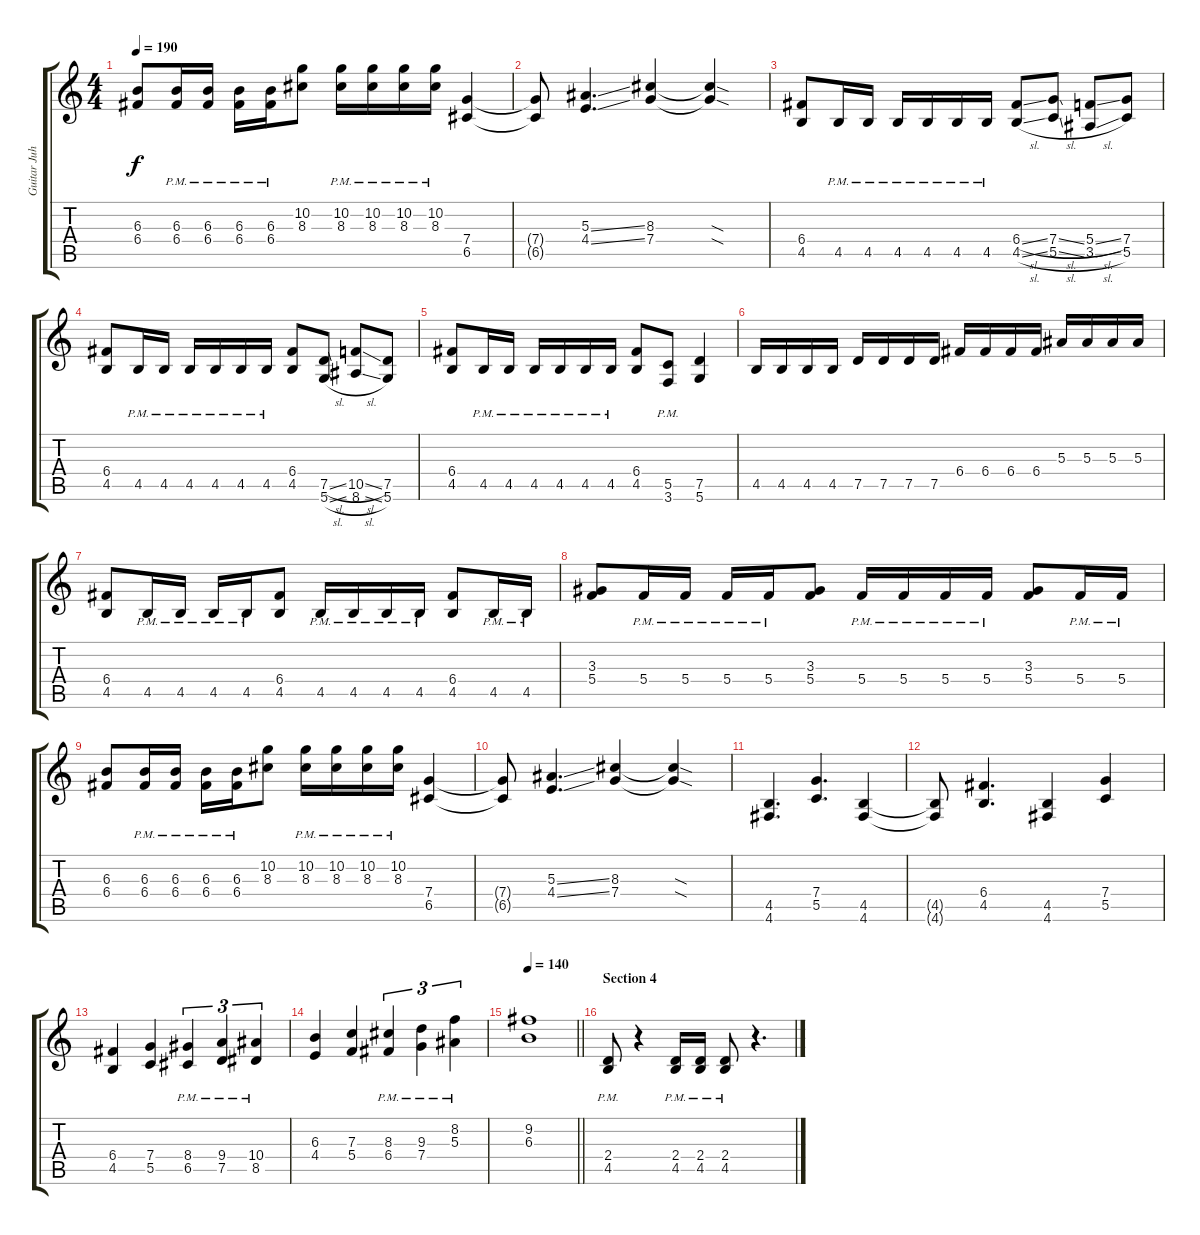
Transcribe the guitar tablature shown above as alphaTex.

\track ("Guitar Juha" "Guitar Juh") {instrument distortionguitar}
\staff {score tabs}
\tuning (D4 A3 F3 C3 G2 D2) {hide}
\ts (4 4)
\tempo 190
\clef g2
\ks c
(6.3 6.4).8{dy f} (6.3{pm} 6.4{pm}).16 (6.3{pm} 6.4{pm}).16 (6.3{pm} 6.4{pm}).16 (6.3{pm} 6.4{pm}).16 (10.2 8.3).8 (10.2{pm} 8.3{pm}).16 (10.2{pm} 8.3{pm}).16 (10.2{pm} 8.3{pm}).16 (10.2{pm} 8.3{pm}).16 (7.4 6.5).4 |
(7.4{t} 6.5{t}).8 (5.3{ss} 4.4{ss}).4{d} (8.3 7.4).4 (8.3{sod t} 7.4{sod t}).4 |
(6.4 4.5).8 4.5{pm}.16 4.5{pm}.16 4.5{pm}.16 4.5{pm}.16 4.5{pm}.16 4.5{pm}.16 (6.4{sl} 4.5{sl}).8 (7.4{sl} 5.5{sl}).8 (5.4{sl} 3.5{sl}).8 (7.4 5.5).8 |
(6.4 4.5).8 4.5{pm}.16 4.5{pm}.16 4.5{pm}.16 4.5{pm}.16 4.5{pm}.16 4.5{pm}.16 (6.4 4.5).8 (7.5{sl} 5.6{sl}).8 (10.5{sl} 8.6{sl}).8 (7.5 5.6).8 |
(6.4 4.5).8 4.5{pm}.16 4.5{pm}.16 4.5{pm}.16 4.5{pm}.16 4.5{pm}.16 4.5{pm}.16 (6.4 4.5).8 (5.5{pm} 3.6{pm}).8 (7.5 5.6).4 |
4.5.16 4.5.16 4.5.16 4.5.16 7.5.16 7.5.16 7.5.16 7.5.16 6.4.16 6.4.16 6.4.16 6.4.16 5.3.16 5.3.16 5.3.16 5.3.16 |
(6.4 4.5).8 4.5{pm}.16 4.5{pm}.16 4.5{pm}.16 4.5{pm}.16 (6.4 4.5).8 4.5{pm}.16 4.5{pm}.16 4.5{pm}.16 4.5{pm}.16 (6.4 4.5).8 4.5{pm}.16 4.5{pm}.16 |
(3.3 5.4).8 5.4{pm}.16 5.4{pm}.16 5.4{pm}.16 5.4{pm}.16 (3.3 5.4).8 5.4{pm}.16 5.4{pm}.16 5.4{pm}.16 5.4{pm}.16 (3.3 5.4).8 5.4{pm}.16 5.4{pm}.16 |
(6.3 6.4).8 (6.3{pm} 6.4{pm}).16 (6.3{pm} 6.4{pm}).16 (6.3{pm} 6.4{pm}).16 (6.3{pm} 6.4{pm}).16 (10.2 8.3).8 (10.2{pm} 8.3{pm}).16 (10.2{pm} 8.3{pm}).16 (10.2{pm} 8.3{pm}).16 (10.2{pm} 8.3{pm}).16 (7.4 6.5).4 |
(7.4{t} 6.5{t}).8 (5.3{ss} 4.4{ss}).4{d} (8.3 7.4).4 (8.3{sod t} 7.4{sod t}).4 |
(4.5 4.6).4{d} (7.4 5.5).4{d} (4.5 4.6).4 |
(4.5{t} 4.6{t}).8 (6.4 4.5).4{d} (4.5 4.6).4 (7.4 5.5).4 |
(6.4 4.5).4 (7.4 5.5).4 (8.4{pm} 6.5{pm}).4{tu (3 2)} (9.4{pm} 7.5{pm}).4{tu (3 2)} (10.4{pm} 8.5{pm}).4{tu (3 2)} |
(6.3 4.4).4 (7.3 5.4).4 (8.3{pm} 6.4{pm}).4{tu (3 2)} (9.3{pm} 7.4{pm}).4{tu (3 2)} (8.2{pm} 5.3{pm}).4{tu (3 2)} |
\tempo 140
\barLineRight lightlight
(9.2 6.3).1 |
\section ("" "Section 4")
(2.4{pm} 4.5{pm}).8 r.4 (2.4{pm} 4.5{pm}).16 (2.4{pm} 4.5{pm}).16 (2.4{pm} 4.5{pm}).8 r.4{d}
